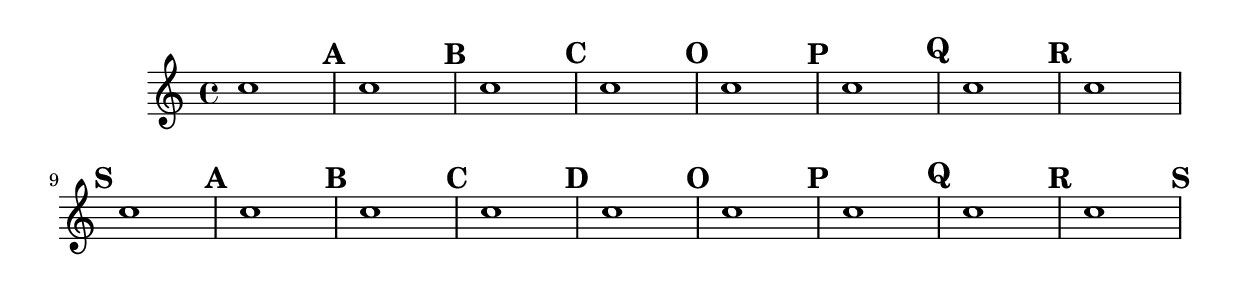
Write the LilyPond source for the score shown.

%% Do not edit this file; it is automatically
%% generated from LSR http://lsr.dsi.unimi.it
%% This file is in the public domain.
\version "2.13.31"

\header {
  lsrtags = "rhythms"

  texidoc = "
This snippet demonstrates how to obtain automatic ordered rehearsal
marks, but from the letter or number desired.

"
  doctitle = "Forcing rehearsal marks to start from a given letter or number"
} % begin verbatim

\relative c'' {
  c1 \mark \default
  c1 \mark \default
  c1 \mark \default
  c1 \mark #14
  c1 \mark \default
  c1 \mark \default
  c1 \mark \default
  c1 \mark \default
  \break
  \set Score.markFormatter = #format-mark-numbers
  c1 \mark #1
  c1 \mark \default
  c1 \mark \default
  c1 \mark \default
  c1 \mark #14
  c1 \mark \default
  c1 \mark \default
  c1 \mark \default
  c1 \mark \default
}

